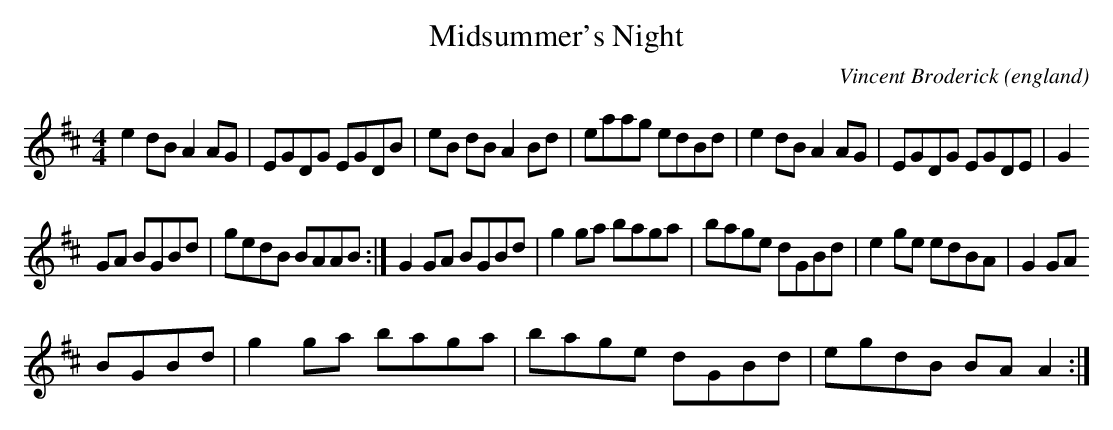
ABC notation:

X:1
T:Midsummer's Night
O:england
M:4/4
L:1/8
C:Vincent Broderick
K:D
e2 dB A2 AG|EGDG EGDB|eB dB A2 Bd|eaag edBd|e2 dB A2 AG|EGDG EGDE| G2
GA BGBd|gedB BAAB:| G2GA BGBd|g2 ga baga|bage dGBd|e2 ge edBA| G2GA
BGBd|g2 ga baga| bage dGBd|egdB BA A2:|
